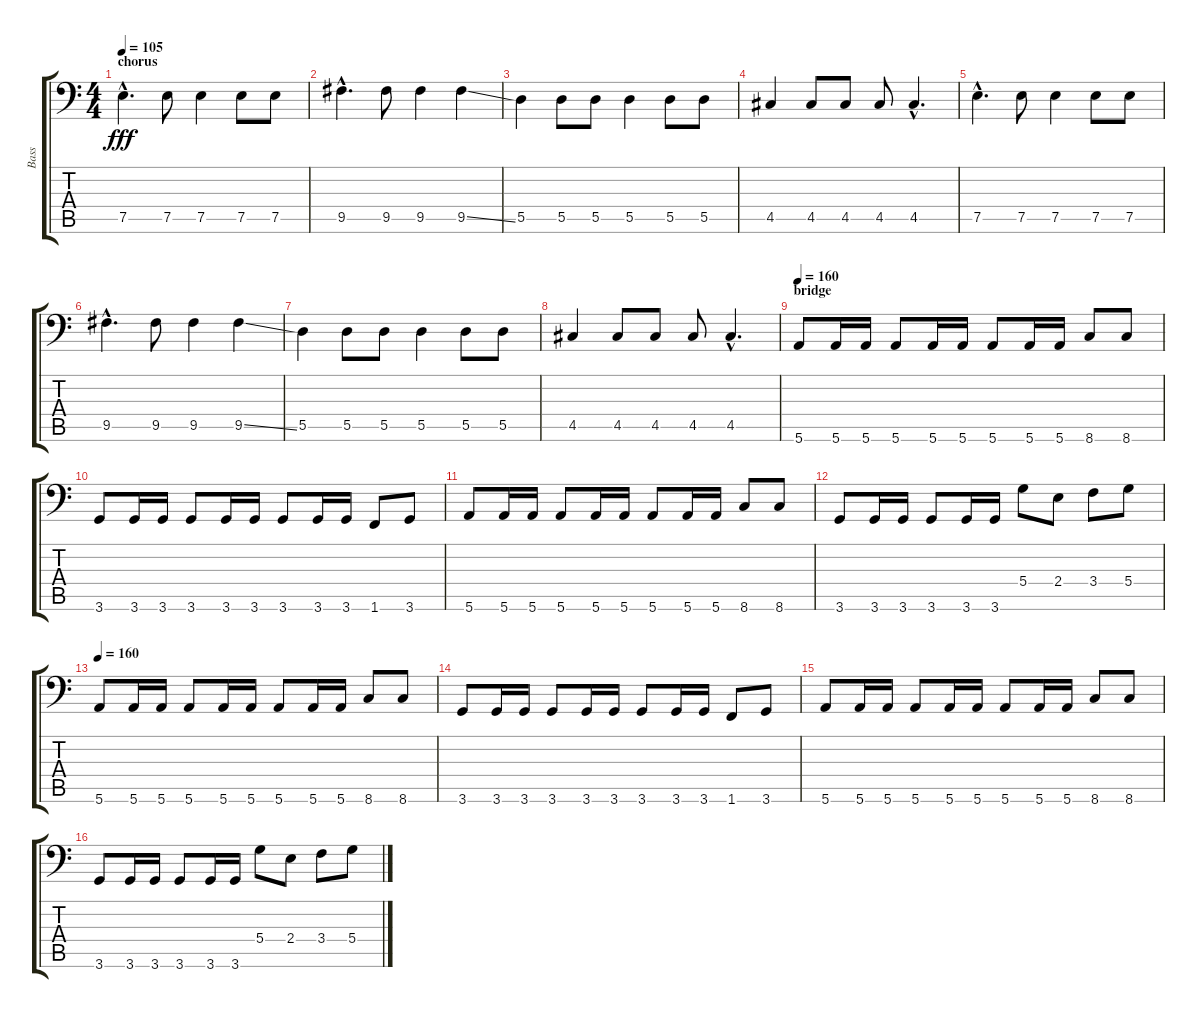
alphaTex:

\track ("Bass" "Bass") {instrument electricbassfinger}
\staff {score tabs}
\tuning (E3 B2 G2 D2 A1 E1) {hide}
\ts (4 4)
\section ("" "chorus")
\tempo 105
\clef f4
\ks c
7.5{hac}.4{d dy fff} 7.5.8 7.5.4 7.5.8 7.5.8 |
9.5{hac}.4{d} 9.5.8 9.5.4 9.5{ss}.4 |
5.5.4 5.5.8 5.5.8 5.5.4 5.5.8 5.5.8 |
4.5.4 4.5.8 4.5.8 4.5.8 4.5{hac}.4{d} |
7.5{hac}.4{d} 7.5.8 7.5.4 7.5.8 7.5.8 |
9.5{hac}.4{d} 9.5.8 9.5.4 9.5{ss}.4 |
5.5.4 5.5.8 5.5.8 5.5.4 5.5.8 5.5.8 |
4.5.4 4.5.8 4.5.8 4.5.8 4.5{hac}.4{d} |
\section ("" "bridge")
\tempo 160
5.6.8 5.6.16 5.6.16 5.6.8 5.6.16 5.6.16 5.6.8 5.6.16 5.6.16 8.6.8 8.6.8 |
3.6.8 3.6.16 3.6.16 3.6.8 3.6.16 3.6.16 3.6.8 3.6.16 3.6.16 1.6.8 3.6.8 |
5.6.8 5.6.16 5.6.16 5.6.8 5.6.16 5.6.16 5.6.8 5.6.16 5.6.16 8.6.8 8.6.8 |
3.6.8 3.6.16 3.6.16 3.6.8 3.6.16 3.6.16 5.4.8 2.4.8 3.4.8 5.4.8 |
\tempo 160
5.6.8 5.6.16 5.6.16 5.6.8 5.6.16 5.6.16 5.6.8 5.6.16 5.6.16 8.6.8 8.6.8 |
3.6.8 3.6.16 3.6.16 3.6.8 3.6.16 3.6.16 3.6.8 3.6.16 3.6.16 1.6.8 3.6.8 |
5.6.8 5.6.16 5.6.16 5.6.8 5.6.16 5.6.16 5.6.8 5.6.16 5.6.16 8.6.8 8.6.8 |
3.6.8 3.6.16 3.6.16 3.6.8 3.6.16 3.6.16 5.4.8 2.4.8 3.4.8 5.4.8
